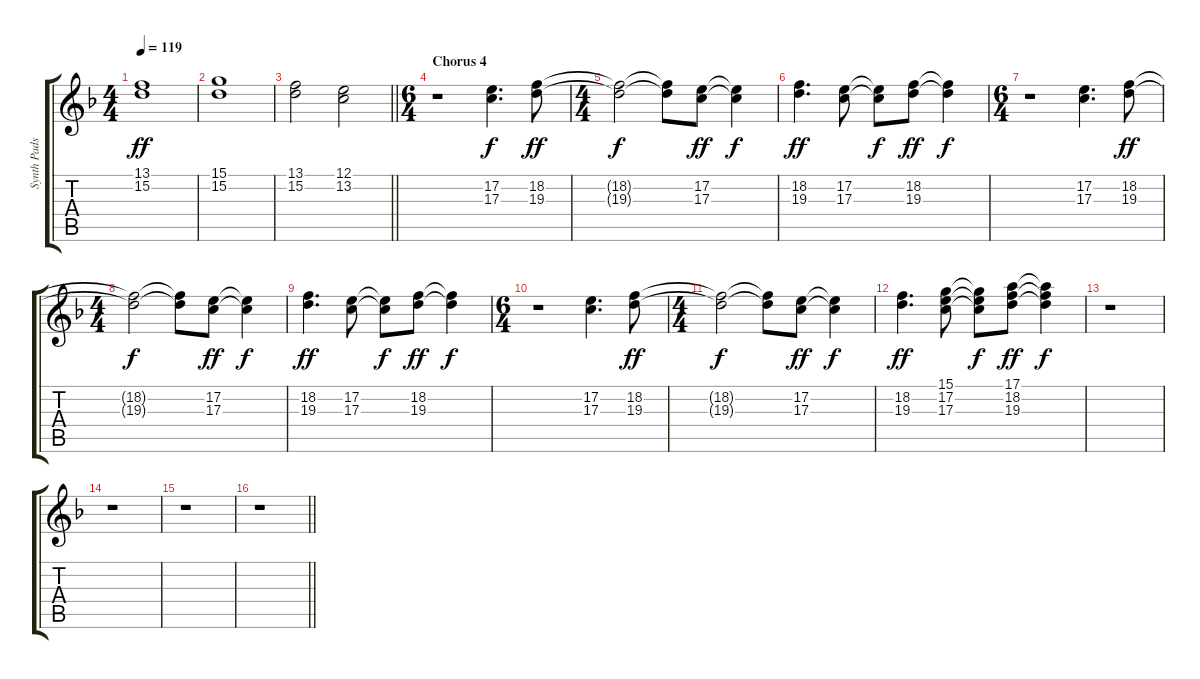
\track ("Synth Pads" "Synth Pads") {instrument pad2warm}
\staff {score tabs}
\tuning (E4 B3 G3 D3 A2 E2) {hide}
\ts (4 4)
\tempo 119
\clef g2
\ks f
(13.1 15.2).1{dy ff} |
(15.1 15.2).1 |
\barLineRight lightlight
(13.1 15.2).2 (12.1 13.2).2 |
\ts (6 4)
\section ("" "Chorus 4")
r.1{volume 10} (17.2 17.3).4{d dy f} (18.2 19.3).8{dy ff} |
\ts (4 4)
(18.2{t} 19.3{t}).2{dy f} (18.2{t} 19.3{t}).8 (17.2 17.3).8{dy ff} (17.2{t} 17.3{t}).4{dy f} |
(18.2 19.3).4{d dy ff} (17.2 17.3).8 (17.2{t} 17.3{t}).8{dy f} (18.2 19.3).8{dy ff} (18.2{t} 19.3{t}).4{dy f} |
\ts (6 4)
r.1 (17.2 17.3).4{d} (18.2 19.3).8{dy ff} |
\ts (4 4)
(18.2{t} 19.3{t}).2{dy f} (18.2{t} 19.3{t}).8 (17.2 17.3).8{dy ff} (17.2{t} 17.3{t}).4{dy f} |
(18.2 19.3).4{d dy ff} (17.2 17.3).8 (17.2{t} 17.3{t}).8{dy f} (18.2 19.3).8{dy ff} (18.2{t} 19.3{t}).4{dy f} |
\ts (6 4)
r.1 (17.2 17.3).4{d} (18.2 19.3).8{dy ff} |
\ts (4 4)
(18.2{t} 19.3{t}).2{dy f} (18.2{t} 19.3{t}).8 (17.2 17.3).8{dy ff} (17.2{t} 17.3{t}).4{dy f} |
(18.2 19.3).4{d dy ff} (15.1 17.2 17.3).8 (15.1{t} 17.2{t} 17.3{t}).8{dy f} (17.1 18.2 19.3).8{dy ff} (17.1{t} 18.2{t} 19.3{t}).4{dy f} |
r.1 |
r.1 |
r.1 |
\barLineRight lightlight
r.1
